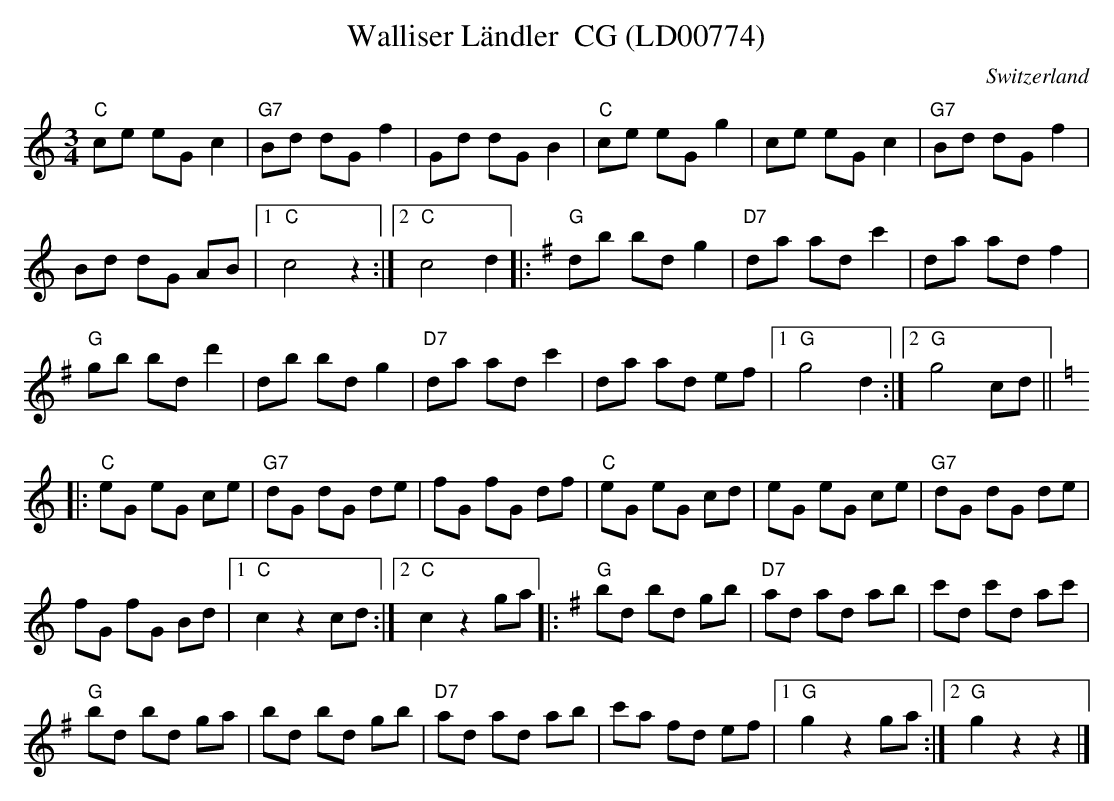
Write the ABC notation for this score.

X:1
T: Walliser Ländler  CG (LD00774)
O:Switzerland
M:3/4
L:1/8
K:C major
"C"ce eGc2 | "G7"Bd dGf2 | Gd dGB2 | "C"ce eGg2 | ce eGc2 | "G7"Bd dGf2 |
Bd dG AB |1 "C"c4z2 :|2 "C"c4d2 |: [K:G] "G"db bd g2 | "D7"da adc'2 | da adf2 |
"G"gb bdd'2 | db bdg2 | "D7"da ad c'2 |  da ad ef |1 "G"g4d2 :|2 "G"g4cd || [K:C]
|: "C"eG eG ce | "G7"dG dG de | fG fG df | "C"eG eG cd | eG eG ce | "G7"dG dG de |
fG fG Bd |1 "C"c2z2cd :|2 "C"c2z2 ga |: [K:G] "G"bd bd gb | "D7"ad ad ab | c'd c'd ac' |
"G"bd bd ga | bd bd gb | "D7"ad ad ab | c'a fd ef |1 "G"g2z2ga :|2 "G"g2z2z2 |]
